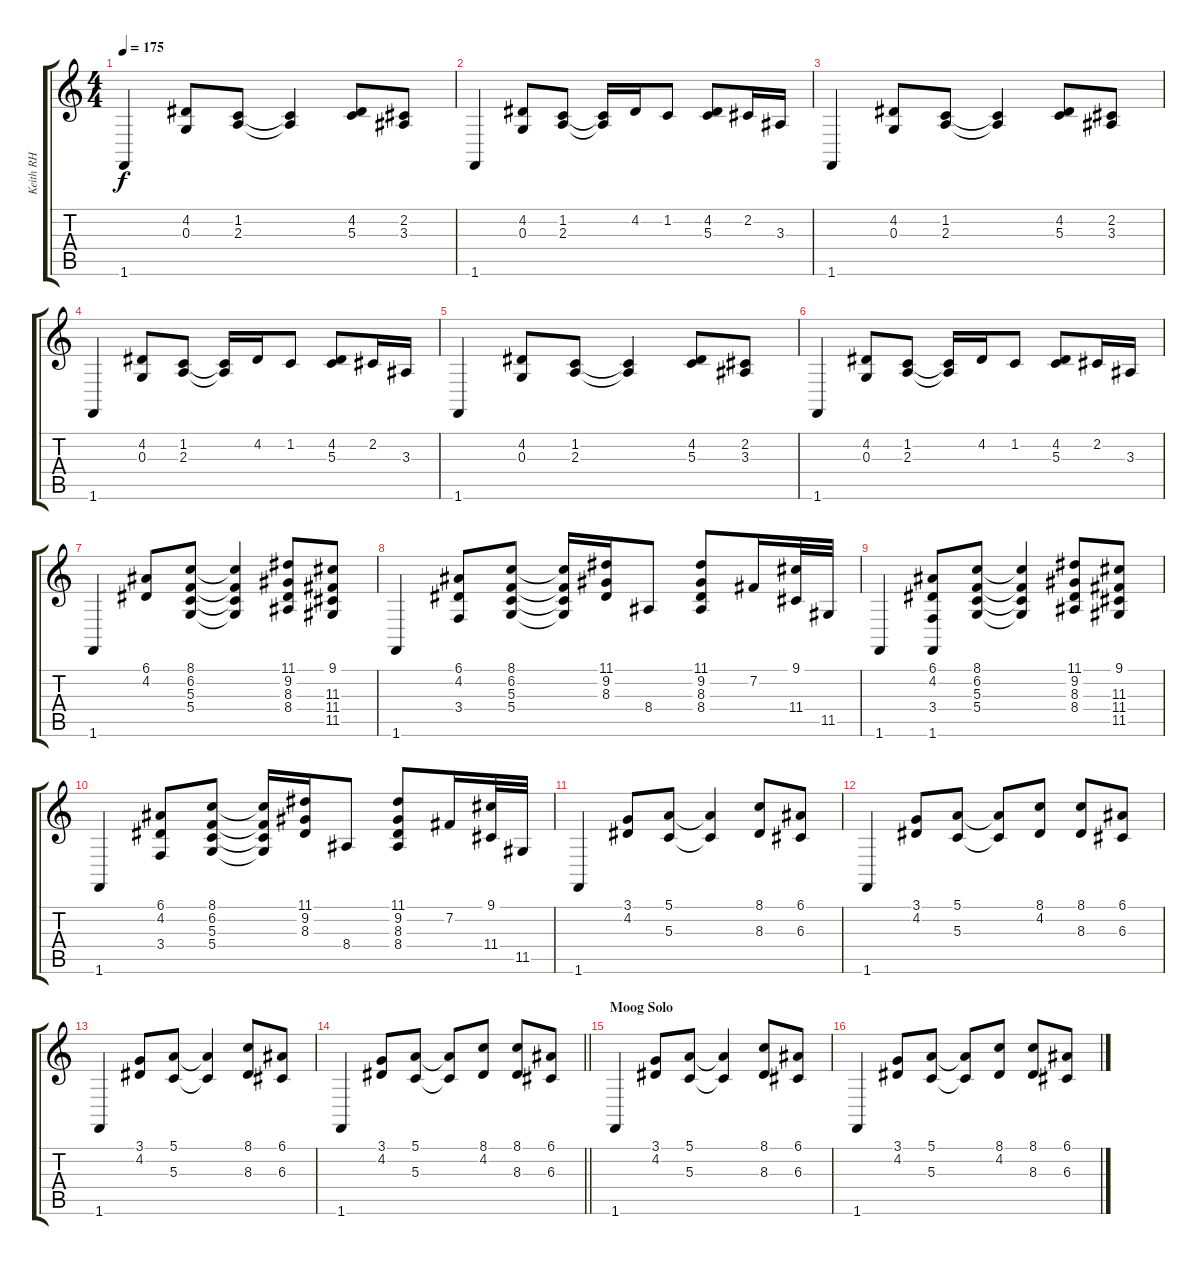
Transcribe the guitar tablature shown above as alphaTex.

\track ("Keith RH" "Keith RH") {instrument clavinet}
\staff {score tabs}
\tuning (E4 B3 G3 D3 A2 E2) {hide}
\ts (4 4)
\tempo 175
\clef g2
\ks c
1.6.4{dy f} (4.2 0.3).8 (1.2 2.3).8 (1.2{t} 2.3{t}).4 (4.2 5.3).8 (2.2 3.3).8 |
1.6.4 (4.2 0.3).8 (1.2 2.3).8 (1.2{t} 2.3{t}).16 4.2.16 1.2.8 (4.2 5.3).8 2.2.16 3.3.16 |
1.6.4 (4.2 0.3).8 (1.2 2.3).8 (1.2{t} 2.3{t}).4 (4.2 5.3).8 (2.2 3.3).8 |
1.6.4 (4.2 0.3).8 (1.2 2.3).8 (1.2{t} 2.3{t}).16 4.2.16 1.2.8 (4.2 5.3).8 2.2.16 3.3.16 |
1.6.4 (4.2 0.3).8 (1.2 2.3).8 (1.2{t} 2.3{t}).4 (4.2 5.3).8 (2.2 3.3).8 |
1.6.4 (4.2 0.3).8 (1.2 2.3).8 (1.2{t} 2.3{t}).16 4.2.16 1.2.8 (4.2 5.3).8 2.2.16 3.3.16 |
1.6.4 (6.1 4.2).8 (8.1 6.2 5.3 5.4).8 (8.1{t} 6.2{t} 5.3{t} 5.4{t}).4 (11.1 9.2 8.3 8.4).8 (9.1 11.3 11.4 11.5).8 |
1.6.4 (6.1 4.2 3.4).8 (8.1 6.2 5.3 5.4).8 (8.1{t} 6.2{t} 5.3{t} 5.4{t}).16 (11.1 9.2 8.3).16 8.4.8 (11.1 9.2 8.3 8.4).8 7.2.16 (9.1 11.4).32 11.5.32 |
1.6.4 (6.1 4.2 3.4 1.6).8 (8.1 6.2 5.3 5.4).8 (8.1{t} 6.2{t} 5.3{t} 5.4{t}).4 (11.1 9.2 8.3 8.4).8 (9.1 11.3 11.4 11.5).8 |
1.6.4 (6.1 4.2 3.4).8 (8.1 6.2 5.3 5.4).8 (8.1{t} 6.2{t} 5.3{t} 5.4{t}).16 (11.1 9.2 8.3).16 8.4.8 (11.1 9.2 8.3 8.4).8 7.2.16 (9.1 11.4).32 11.5.32 |
1.6.4 (3.1 4.2).8 (5.1 5.3).8 (5.1{t} 5.3{t}).4 (8.1 8.3).8 (6.1 6.3).8 |
1.6.4 (3.1 4.2).8 (5.1 5.3).8 (5.1{t} 5.3{t}).8 (8.1 4.2).8 (8.1 8.3).8 (6.1 6.3).8 |
1.6.4 (3.1 4.2).8 (5.1 5.3).8 (5.1{t} 5.3{t}).4 (8.1 8.3).8 (6.1 6.3).8 |
\barLineRight lightlight
1.6.4 (3.1 4.2).8 (5.1 5.3).8 (5.1{t} 5.3{t}).8 (8.1 4.2).8 (8.1 8.3).8 (6.1 6.3).8 |
\section ("" "Moog Solo")
1.6.4 (3.1 4.2).8 (5.1 5.3).8 (5.1{t} 5.3{t}).4 (8.1 8.3).8 (6.1 6.3).8 |
1.6.4 (3.1 4.2).8 (5.1 5.3).8 (5.1{t} 5.3{t}).8 (8.1 4.2).8 (8.1 8.3).8 (6.1 6.3).8
